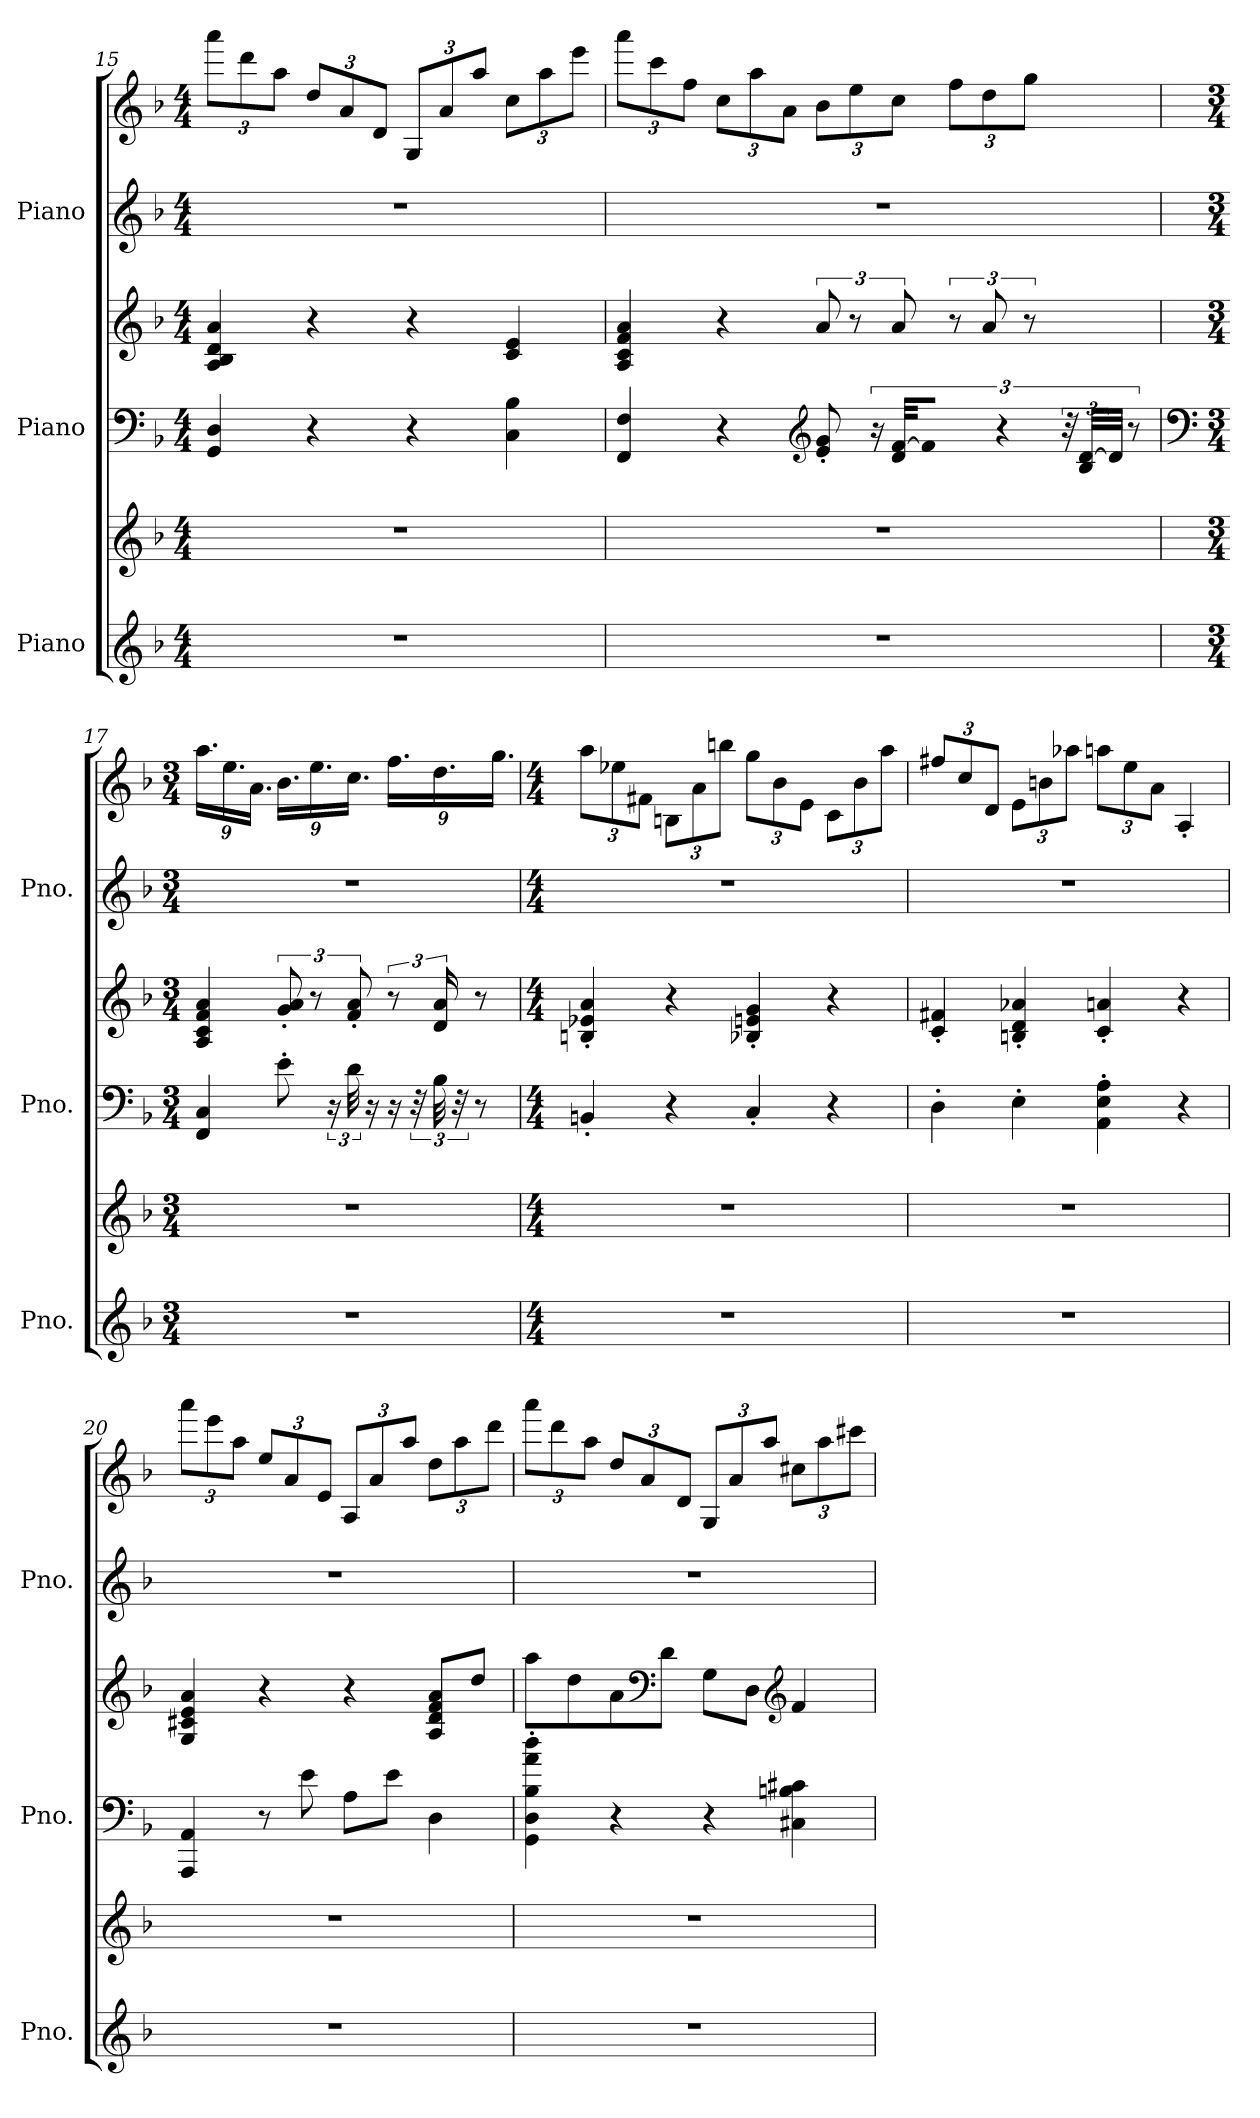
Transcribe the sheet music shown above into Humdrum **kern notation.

**kern	**kern	**kern	**kern	**kern	**kern
*part3	*part3	*part2	*part2	*part1	*part1
*staff6	*staff5	*staff4	*staff3	*staff2	*staff1
*I"Piano	*	*I"Piano	*	*I"Piano	*
*I'Pno.	*	*I'Pno.	*	*I'Pno.	*
!!LO:PB:g=z
*clefG2	*clefG2	*clefF4	*clefG2	*clefG2	*clefG2
*k[b-]	*k[b-]	*k[b-]	*k[b-]	*k[b-]	*k[b-]
*M4/4	*M4/4	*M4/4	*M4/4	*M4/4	*M4/4
*	*	*	*	*	*Xbrackettup
=15	=15	=15	=15	=15	=15
1r	1r	4GG/ 4D/	4A/ 4B-/ 4d/ 4a/	1r	12aaa\L
.	.	.	.	.	12ddd\
.	.	.	.	.	12aa\J
.	.	4r	4r	.	12dd/L
.	.	.	.	.	12a/
.	.	.	.	.	12d/J
.	.	4r	4r	.	12G/L
.	.	.	.	.	12a/
.	.	.	.	.	12aa/J
.	.	4C\ 4B-\	4c/ 4e/	.	12cc\L
.	.	.	.	.	12aa\
.	.	.	.	.	12eee\J
=16	=16	=16	=16	=16	=16
1r	1r	4FF/ 4F/	4A/ 4c/ 4f/ 4a/	1r	12aaa\L
.	.	.	.	.	12ccc\
.	.	.	.	.	12ff\J
.	.	4r	4r	.	12cc\L
.	.	.	.	.	12aa\
.	.	.	.	.	12a\J
*	*	*clefG2	*	*	*
.	.	8e/' 8g/'	12a/	.	12b-\L
.	.	.	12r	.	12ee\
.	.	24r	.	.	.
.	.	48d/ [48f/KLL	12a/	.	12cc\J
.	.	16f/JJ]	.	.	.
.	.	16r	12r	.	12ff\L
.	.	48r	.	.	.
.	.	48B-/ [48d/LLL	12a/	.	12dd\
.	.	48d/JJJ]	.	.	.
.	.	8r	.	.	.
.	.	.	12r	.	12gg\J
!!LO:LB:g=z
=17	=17	=17	=17	=17	=17
*	*	*clefF4	*	*	*
*M3/4	*M3/4	*M3/4	*M3/4	*M3/4	*M3/4
2.r	2.r	4FF/ 4C/	4A/ 4c/ 4f/ 4a/	2.r	18.aa\LL
.	.	.	.	.	18.ee\
.	.	.	.	.	18.a\JJ
.	.	8e'\	12g/' 12a/'	.	18.b-\LL
.	.	.	12r	.	18.ee\
.	.	24r	.	.	.
.	.	48d\	12f/' 12a/'	.	18.cc\JJ
.	.	16r	.	.	.
.	.	16r	12r	.	18.ff\LL
.	.	48r	.	.	.
.	.	48B-\	24d/ 24a/	.	18.dd\
.	.	48r	.	.	.
.	.	8r	8r	.	.
.	.	.	.	.	18.gg\JJ
=18	=18	=18	=18	=18	=18
*M4/4	*M4/4	*M4/4	*M4/4	*M4/4	*M4/4
1r	1r	4BBn'/	4Bn/' 4e-X/' 4a/'	1r	12aa\L
.	.	.	.	.	12ee-X\
.	.	.	.	.	12f#X\J
.	.	4r	4r	.	12Bn\L
.	.	.	.	.	12a\
.	.	.	.	.	12bbn\J
.	.	4C'/	4B-X/' 4en/' 4g/'	.	12gg\L
.	.	.	.	.	12b-\
.	.	.	.	.	12e\J
.	.	4r	4r	.	12c\L
.	.	.	.	.	12b-\
.	.	.	.	.	12aa\J
!!LO:PB:g=z
=19	=19	=19	=19	=19	=19
1r	1r	4D'\	4c/' 4f#X/'	1r	12ff#X/L
.	.	.	.	.	12cc/
.	.	.	.	.	12d/J
.	.	4E'\	4Bn/' 4d/' 4a-X/'	.	12e\L
.	.	.	.	.	12bn\
.	.	.	.	.	12aa-X\J
.	.	4AA\' 4E\' 4A\'	4c/' 4an/'	.	12aan\L
.	.	.	.	.	12ee\
.	.	.	.	.	12a\J
.	.	4r	4r	.	4A'/
=20	=20	=20	=20	=20	=20
1r	1r	4AAA/ 4AA/	4G/ 4c#X/ 4e/ 4a/	1r	12aaa\L
.	.	.	.	.	12eee\
.	.	.	.	.	12aa\J
.	.	8r	4r	.	12ee/L
.	.	.	.	.	12a/
.	.	8e\	.	.	.
.	.	.	.	.	12e/J
.	.	8A\L	4r	.	12A/L
.	.	.	.	.	12a/
.	.	8e\J	.	.	.
.	.	.	.	.	12aa/J
.	.	4D\	8A/ 8d/ 8f/ 8a/L	.	12dd\L
.	.	.	.	.	12aa\
.	.	.	8dd/J	.	.
.	.	.	.	.	12ddd\J
=21	=21	=21	=21	=21	=21
1r	1r	4GG\' 4D\' 4B-\' 4a\' 4dd\'	8aa\L	1r	12aaa\L
.	.	.	.	.	12ddd\
.	.	.	8dd\	.	.
.	.	.	.	.	12aa\J
.	.	4r	8a\	.	12dd/L
.	.	.	.	.	12a/
*	*	*	*clefF4	*	*
.	.	.	8d\J	.	.
.	.	.	.	.	12d/J
.	.	4r	8G\L	.	12G/L
.	.	.	.	.	12a/
.	.	.	8D\J	.	.
.	.	.	.	.	12aa/J
*	*	*	*clefG2	*	*
.	.	4C#X\ 4Bn\ 4c#X\	4f/	.	12cc#X\L
.	.	.	.	.	12aa\
.	.	.	.	.	12ccc#X\J
=	=	=	=	=	=
*-	*-	*-	*-	*-	*-
